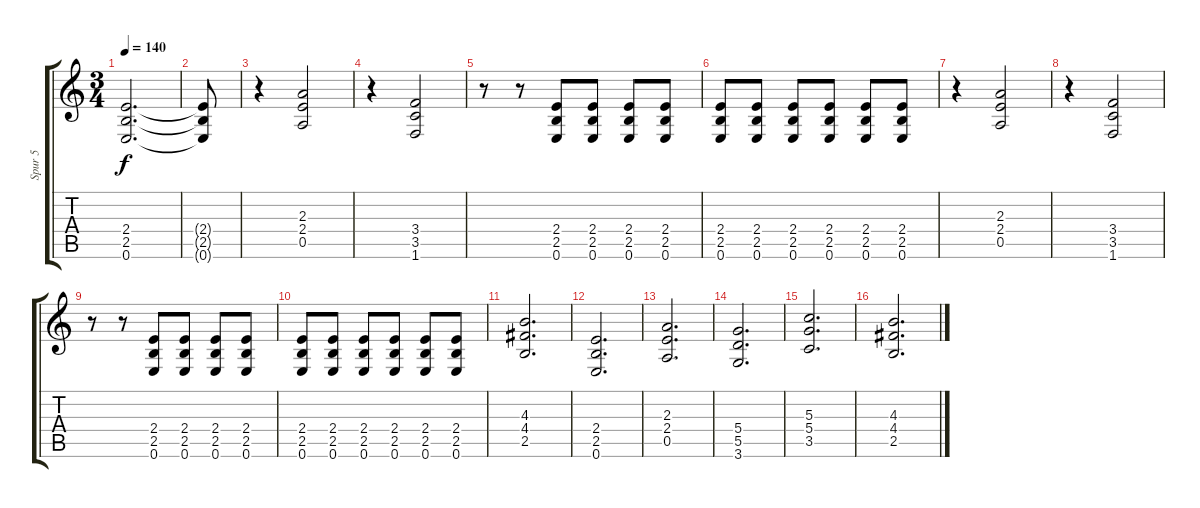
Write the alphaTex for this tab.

\track ("Spur 5" "Spur 5") {instrument distortionguitar}
\staff {score tabs}
\tuning (E4 B3 G3 D3 A2 E2) {hide}
\ts (3 4)
\tempo 140
\clef g2
\ks c
(2.4 2.5 0.6).2{d dy f} |
(2.4{t} 2.5{t} 0.6{t}).8 |
r.4 (2.3 2.4 0.5).2 |
r.4 (3.4 3.5 1.6).2 |
r.8 r.8 (2.4 2.5 0.6).8 (2.4 2.5 0.6).8 (2.4 2.5 0.6).8 (2.4 2.5 0.6).8 |
(2.4 2.5 0.6).8 (2.4 2.5 0.6).8 (2.4 2.5 0.6).8 (2.4 2.5 0.6).8 (2.4 2.5 0.6).8 (2.4 2.5 0.6).8 |
r.4 (2.3 2.4 0.5).2 |
r.4 (3.4 3.5 1.6).2 |
r.8 r.8 (2.4 2.5 0.6).8 (2.4 2.5 0.6).8 (2.4 2.5 0.6).8 (2.4 2.5 0.6).8 |
(2.4 2.5 0.6).8 (2.4 2.5 0.6).8 (2.4 2.5 0.6).8 (2.4 2.5 0.6).8 (2.4 2.5 0.6).8 (2.4 2.5 0.6).8 |
(4.3 4.4 2.5).2{d} |
(2.4 2.5 0.6).2{d} |
(2.3 2.4 0.5).2{d} |
(5.4 5.5 3.6).2{d} |
(5.3 5.4 3.5).2{d} |
(4.3 4.4 2.5).2{d}
